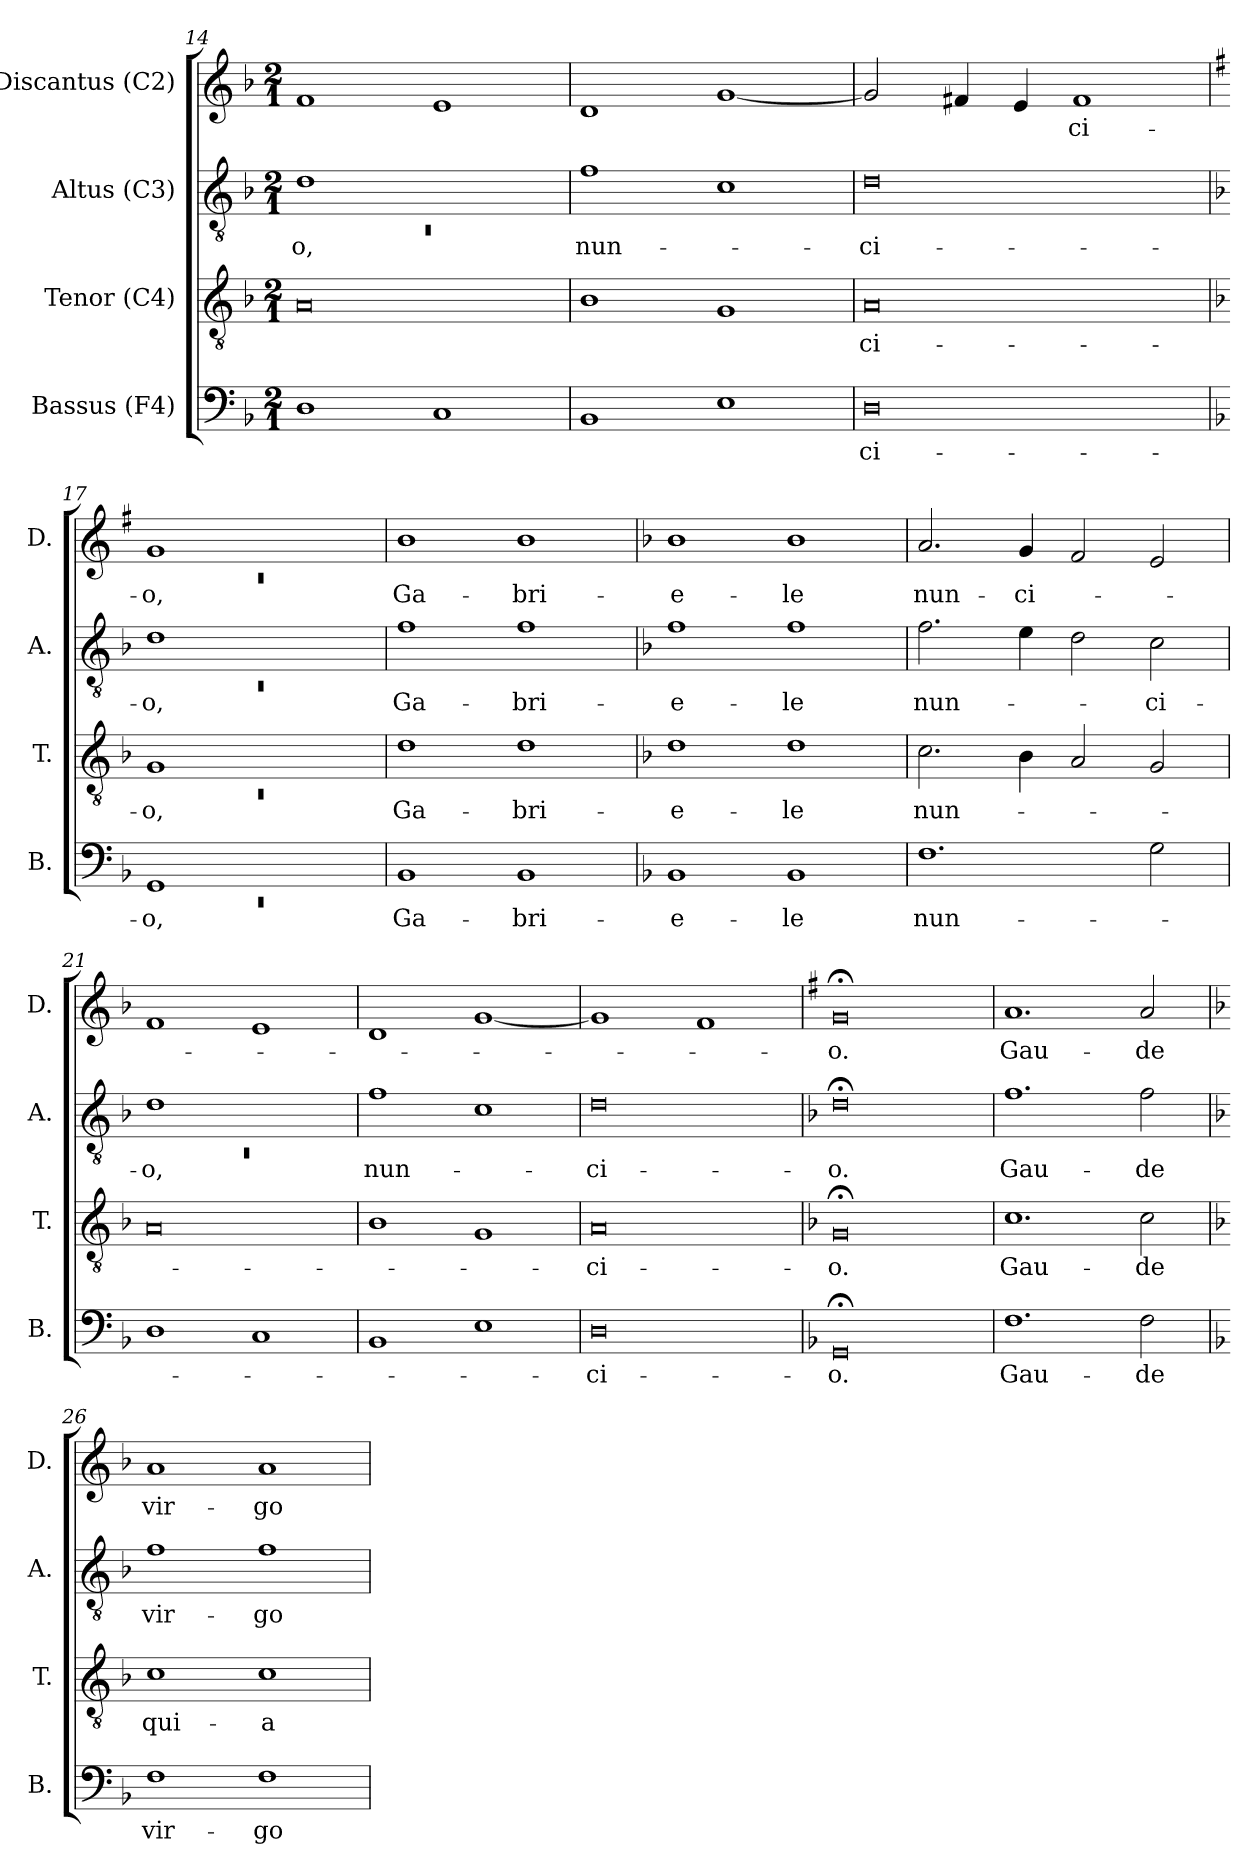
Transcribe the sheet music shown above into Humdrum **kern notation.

**kern	**text	**kern	**text	**kern	**text	**kern	**text
*part4	*part4	*part3	*part3	*part2	*part2	*part1	*part1
*staff4	*staff4	*staff3	*staff3	*staff2	*staff2	*staff1	*staff1
*I"Bassus (F4)	*	*I"Tenor (C4)	*	*I"Altus (C3)	*	*I"Discantus (C2)	*
*I'B.	*	*I'T.	*	*I'A.	*	*I'D.	*
*clefF4	*	*clefGv2	*	*clefGv2	*	*clefG2	*
*k[b-]	*	*k[b-]	*	*k[b-]	*	*k[b-]	*
*F:	*	*F:	*	*F:	*	*F:	*
*M2/1	*	*M2/1	*	*M2/1	*	*M2/1	*
=14	=14	=14	=14	=14	=14	=14	=14
*	*	*	*	*^	*	*	*
!	!	!	!	!	!LO:N:vis=1	!LO:LY:b	!	!
1D	.	0A	.	1d	0rC	-o,	1f	.
1C	.	.	.	1ryy	.	.	1e	.
*	*	*	*	*v	*v	*	*	*
=15	=15	=15	=15	=15	=15	=15	=15
!	!	!	!	!	!LO:LY:b	!	!
1BB-	.	1B-	.	1f	nun-	1d	.
1E	.	1G	.	1c	.	[<1g	.
=16	=16	=16	=16	=16	=16	=16	=16
!	!LO:LY:b:rj	!	!LO:LY:b:rj	!	!LO:LY:b:rj	!	!
0D	-ci-	0A	-ci-	0d	-ci-	2g/]	.
.	.	.	.	.	.	4f#/	.
.	.	.	.	.	.	4e/	.
!	!	!	!	!	!	!	!LO:LY:b
.	.	.	.	.	.	1f#	-ci-
=17	=17	=17	=17	=17	=17	=17	=17
*	*	*	*	*	*	*k[f#]	*
*	*	*	*	*	*	*G:	*
*^	*	*^	*	*^	*	*^	*
!	!LO:N:vis=1	!LO:LY:b	!	!LO:N:vis=1	!LO:LY:b	!	!LO:N:vis=1	!LO:LY:b	!	!LO:N:vis=1	!LO:LY:b
1GG	0rEE	-o,	1G	0rC	-o,	1d	0rC	-o,	1g	0rc	-o,
1ryy	.	.	1ryy	.	.	1ryy	.	.	1ryy	.	.
*v	*v	*	*	*	*	*v	*v	*	*v	*v	*
*	*	*v	*v	*	*	*	*	*
=18	=18	=18	=18	=18	=18	=18	=18
!	!LO:LY:b	!	!LO:LY:b	!	!LO:LY:b	!	!LO:LY:b
1BB-	Ga-	1d	Ga-	1f	Ga-	1b	Ga-
!	!LO:LY:b	!	!LO:LY:b	!	!LO:LY:b	!	!LO:LY:b
1BB-	-bri-	1d	-bri-	1f	-bri-	1b	-bri-
!!LO:LB:g=z
=19	=19	=19	=19	=19	=19	=19	=19
*	*	*	*	*	*	*k[b-]	*
*	*	*	*	*	*	*F:	*
!	!LO:LY:b:rj	!	!LO:LY:b:rj	!	!LO:LY:b:rj	!	!LO:LY:b:rj
1BB-	-e-	1d	-e-	1f	-e-	1b-	-e-
!	!LO:LY:b	!	!LO:LY:b	!	!LO:LY:b	!	!LO:LY:b
1BB-	-le	1d	-le	1f	-le	1b-	-le
=20	=20	=20	=20	=20	=20	=20	=20
!	!LO:LY:b	!	!LO:LY:b	!	!LO:LY:b	!	!LO:LY:b
1.F	nun-	2.c\	nun-	2.f\	nun-	2.a/	nun-
!	!	!	!	!	!	!	!LO:LY:b
.	.	4B-\	.	4e\	.	4g/	-ci-
.	.	2A/	.	2d\	.	2f/	.
!	!	!	!	!	!LO:LY:b	!	!
2G\	.	2G/	.	2c\	-ci-	2e/	.
=21	=21	=21	=21	=21	=21	=21	=21
*	*	*	*	*^	*	*	*
!	!	!	!	!	!LO:N:vis=1	!LO:LY:b	!	!
1D	.	0A	.	1d	0rC	-o,	1f	.
1C	.	.	.	1ryy	.	.	1e	.
*	*	*	*	*v	*v	*	*	*
=22	=22	=22	=22	=22	=22	=22	=22
!	!	!	!	!	!LO:LY:b	!	!
1BB-	.	1B-	.	1f	nun-	1d	.
1E	.	1G	.	1c	.	[<1g	.
=23	=23	=23	=23	=23	=23	=23	=23
!	!LO:LY:b:rj	!	!LO:LY:b:rj	!	!LO:LY:b:rj	!	!
0D	-ci-	0A	-ci-	0d	-ci-	1g]	.
.	.	.	.	.	.	1f	.
=24	=24	=24	=24	=24	=24	=24	=24
*	*	*	*	*	*	*k[f#]	*
*	*	*	*	*	*	*G:	*
!	!LO:LY:b:rj	!	!LO:LY:b:rj	!	!LO:LY:b:rj	!	!LO:LY:b:rj
0GG;	-o.	0G;	-o.	0d;<	-o.	0g;	-o.
=25	=25	=25	=25	=25	=25	=25	=25
!	!LO:LY:b	!	!LO:LY:b	!	!LO:LY:b	!	!LO:LY:b
1.F	Gau-	1.c	Gau-	1.f	Gau-	1.a	Gau-
!	!LO:LY:b	!	!LO:LY:b	!	!LO:LY:b	!	!LO:LY:b
2F\	-de	2c\	-de	2f\	-de	2a/	-de
!!LO:PB:g=z
=26	=26	=26	=26	=26	=26	=26	=26
*	*	*	*	*	*	*k[b-]	*
*	*	*	*	*	*	*F:	*
!	!LO:LY:b	!	!LO:LY:b	!	!LO:LY:b	!	!LO:LY:b
1F	vir-	1c	qui-	1f	vir-	1a	vir-
!	!LO:LY:b	!	!LO:LY:b:rj	!	!LO:LY:b	!	!LO:LY:b
1F	-go	1c	-a	1f	-go	1a	-go
=	=	=	=	=	=	=	=
*-	*-	*-	*-	*-	*-	*-	*-
